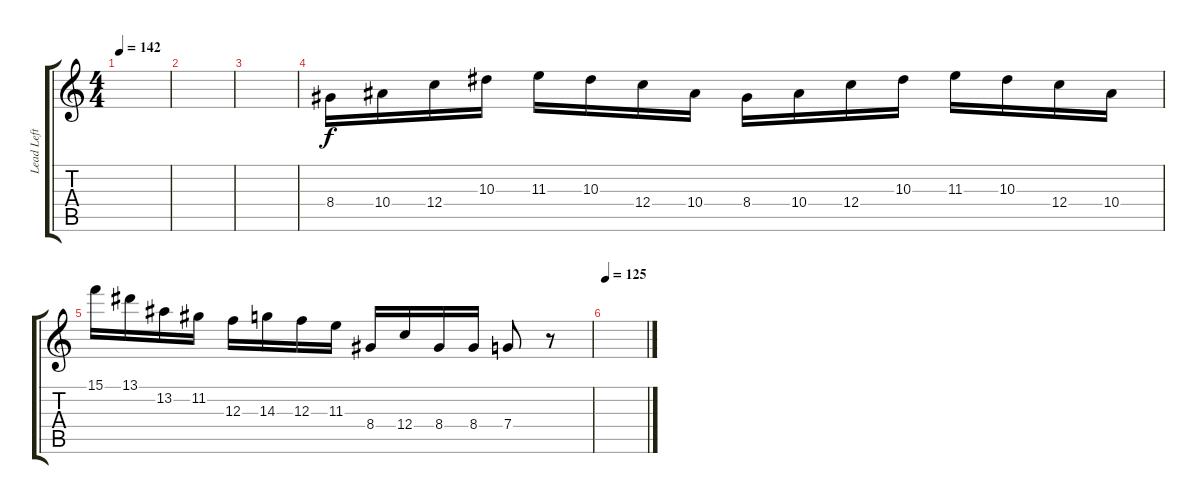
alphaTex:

\track ("Lead Left" "Lead Left") {instrument overdrivenguitar}
\staff {score tabs}
\tuning (D4 A3 F3 C3 G2 C2) {hide}
\ts (4 4)
\tempo 142
\clef g2
\ks c
|
|
|
8.4.16 10.4.16 12.4.16 10.3.16 11.3.16 10.3.16 12.4.16 10.4.16 8.4.16 10.4.16 12.4.16 10.3.16 11.3.16 10.3.16 12.4.16 10.4.16 |
15.1.16 13.1.16 13.2.16 11.2.16 12.3.16 14.3.16 12.3.16 11.3.16 8.4.16 12.4.16 8.4.16 8.4.16 7.4.8 r.8 |
\tempo 125
